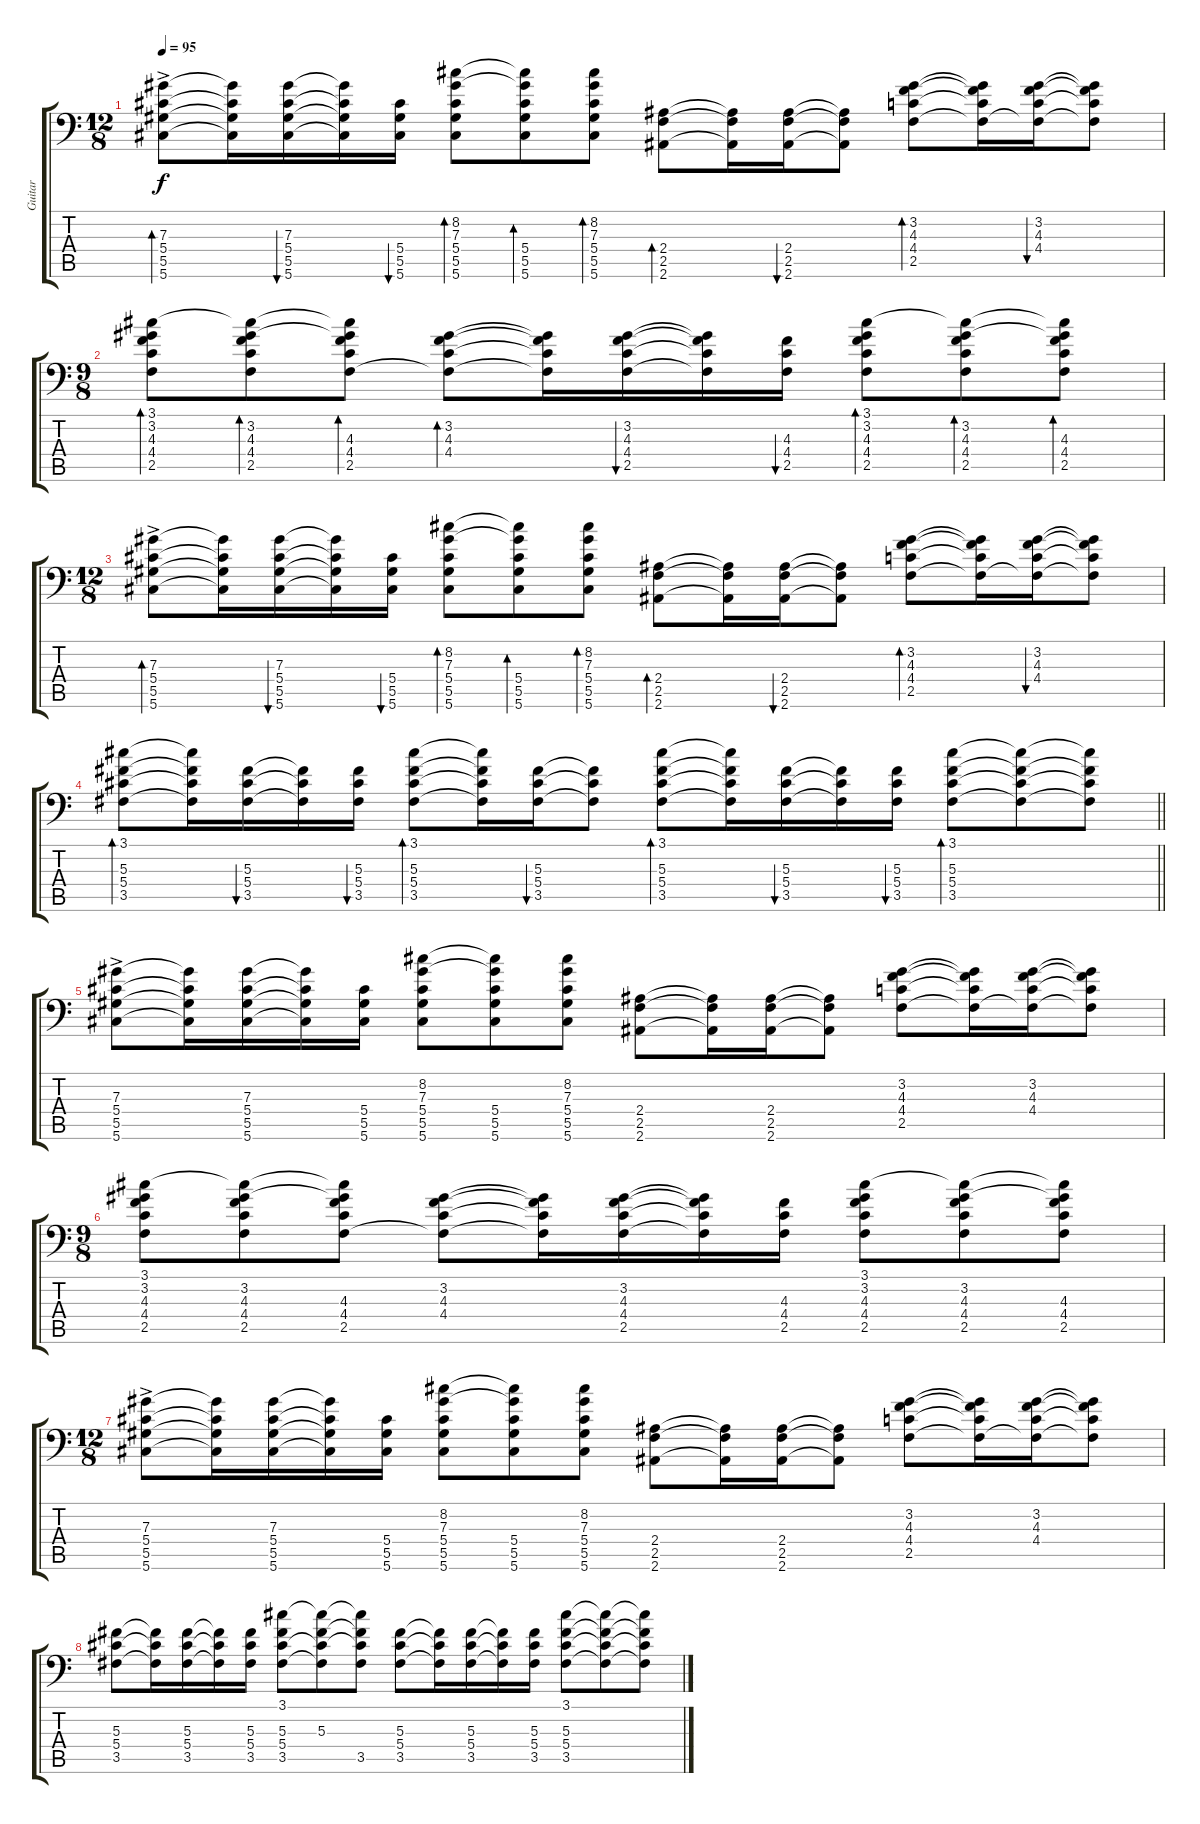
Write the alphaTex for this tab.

\track ("Guitar" "Guitar") {instrument electricguitarclean}
\staff {score tabs}
\tuning (Bb3 F3 Db3 Ab2 Eb2 Ab1) {hide}
\ts (12 8)
\tempo 95
\clef f4
\ks c
(7.3{ac} 5.4{ac} 5.5{ac} 5.6{ac}).8{bd 60 dy f instrument electricguitarclean} (7.3{t} 5.4{t} 5.5{t} 5.6{t}).16 (7.3 5.4 5.5 5.6).16{bu 60} (7.3{t} 5.4{t} 5.5{t} 5.6{t}).16 (5.4 5.5 5.6).16{bu 60} (8.2 7.3 5.4 5.5 5.6).8{bd 60} (8.2{t} 7.3{t} 5.4 5.5 5.6).8{bd 60} (8.2 7.3 5.4 5.5 5.6).8{bd 60} (2.4 2.5 2.6).8{bd 60} (2.4{t} 2.5{t} 2.6{t}).16 (2.4 2.5 2.6).16{bu 60} (2.4{t} 2.5{t} 2.6{t}).8 (3.2 4.3 4.4 2.5).8{bd 60} (3.2{t} 4.3{t} 4.4{t} 2.5{t}).16 (3.2 4.3 4.4 2.5{t}).16{bu 60} (3.2{t} 4.3{t} 4.4{t} 2.5{t}).8 |
\ts (9 8)
(3.1 3.2 4.3 4.4 2.5).8{bd 60} (3.1{t} 3.2 4.3 4.4 2.5).8{bd 60} (3.1{t} 3.2{t} 4.3 4.4 2.5).8{bd 60} (3.2 4.3 4.4 2.5{t}).8{bd 60} (3.2{t} 4.3{t} 4.4{t} 2.5{t}).16 (3.2 4.3 4.4 2.5).16{bu 60} (3.2{t} 4.3{t} 4.4{t} 2.5{t}).16 (4.3 4.4 2.5).16{bu 60} (3.1 3.2 4.3 4.4 2.5).8{bd 60} (3.1{t} 3.2 4.3 4.4 2.5).8{bd 60} (3.1{t} 3.2{t} 4.3 4.4 2.5).8{bd 60} |
\ts (12 8)
(7.3{ac} 5.4{ac} 5.5{ac} 5.6{ac}).8{bd 60} (7.3{t} 5.4{t} 5.5{t} 5.6{t}).16 (7.3 5.4 5.5 5.6).16{bu 60} (7.3{t} 5.4{t} 5.5{t} 5.6{t}).16 (5.4 5.5 5.6).16{bu 60} (8.2 7.3 5.4 5.5 5.6).8{bd 60} (8.2{t} 7.3{t} 5.4 5.5 5.6).8{bd 60} (8.2 7.3 5.4 5.5 5.6).8{bd 60} (2.4 2.5 2.6).8{bd 60} (2.4{t} 2.5{t} 2.6{t}).16 (2.4 2.5 2.6).16{bu 60} (2.4{t} 2.5{t} 2.6{t}).8 (3.2 4.3 4.4 2.5).8{bd 60} (3.2{t} 4.3{t} 4.4{t} 2.5{t}).16 (3.2 4.3 4.4 2.5{t}).16{bu 60} (3.2{t} 4.3{t} 4.4{t} 2.5{t}).8 |
\barLineRight lightlight
(3.1 5.3 5.4 3.5).8{bd 60} (3.1{t} 5.3{t} 5.4{t} 3.5{t}).16 (5.3 5.4 3.5).16{bu 60} (5.3{t} 5.4{t} 3.5{t}).16 (5.3 5.4 3.5).16{bu 60} (3.1 5.3 5.4 3.5).8{bd 60} (3.1{t} 5.3{t} 5.4{t} 3.5{t}).16 (5.3 5.4 3.5).16{bu 60} (5.3{t} 5.4{t} 3.5{t}).8 (3.1 5.3 5.4 3.5).8{bd 60} (3.1{t} 5.3{t} 5.4{t} 3.5{t}).16 (5.3 5.4 3.5).16{bu 60} (5.3{t} 5.4{t} 3.5{t}).16 (5.3 5.4 3.5).16{bu 60} (3.1 5.3 5.4 3.5).8{bd 60} (3.1{t} 5.3{t} 5.4{t} 3.5{t}).8 (3.1{t} 5.3{t} 5.4{t} 3.5{t}).8 |
\section ("" "")
(7.3{ac} 5.4{ac} 5.5{ac} 5.6{ac}).8{instrument overdrivenguitar} (7.3{t} 5.4{t} 5.5{t} 5.6{t}).16 (7.3 5.4 5.5 5.6).16 (7.3{t} 5.4{t} 5.5{t} 5.6{t}).16 (5.4 5.5 5.6).16 (8.2 7.3 5.4 5.5 5.6).8 (8.2{t} 7.3{t} 5.4 5.5 5.6).8 (8.2 7.3 5.4 5.5 5.6).8 (2.4 2.5 2.6).8 (2.4{t} 2.5{t} 2.6{t}).16 (2.4 2.5 2.6).16 (2.4{t} 2.5{t} 2.6{t}).8 (3.2 4.3 4.4 2.5).8 (3.2{t} 4.3{t} 4.4{t} 2.5{t}).16 (3.2 4.3 4.4 2.5{t}).16 (3.2{t} 4.3{t} 4.4{t} 2.5{t}).8 |
\ts (9 8)
(3.1 3.2 4.3 4.4 2.5).8 (3.1{t} 3.2 4.3 4.4 2.5).8 (3.1{t} 3.2{t} 4.3 4.4 2.5).8 (3.2 4.3 4.4 2.5{t}).8 (3.2{t} 4.3{t} 4.4{t} 2.5{t}).16 (3.2 4.3 4.4 2.5).16 (3.2{t} 4.3{t} 4.4{t} 2.5{t}).16 (4.3 4.4 2.5).16 (3.1 3.2 4.3 4.4 2.5).8 (3.1{t} 3.2 4.3 4.4 2.5).8 (3.1{t} 3.2{t} 4.3 4.4 2.5).8 |
\ts (12 8)
(7.3{ac} 5.4{ac} 5.5{ac} 5.6{ac}).8 (7.3{t} 5.4{t} 5.5{t} 5.6{t}).16 (7.3 5.4 5.5 5.6).16 (7.3{t} 5.4{t} 5.5{t} 5.6{t}).16 (5.4 5.5 5.6).16 (8.2 7.3 5.4 5.5 5.6).8 (8.2{t} 7.3{t} 5.4 5.5 5.6).8 (8.2 7.3 5.4 5.5 5.6).8 (2.4 2.5 2.6).8 (2.4{t} 2.5{t} 2.6{t}).16 (2.4 2.5 2.6).16 (2.4{t} 2.5{t} 2.6{t}).8 (3.2 4.3 4.4 2.5).8 (3.2{t} 4.3{t} 4.4{t} 2.5{t}).16 (3.2 4.3 4.4 2.5{t}).16 (3.2{t} 4.3{t} 4.4{t} 2.5{t}).8 |
(5.3 5.4 3.5).8 (5.3{t} 5.4{t} 3.5{t}).16 (5.3 5.4 3.5).16 (5.3{t} 5.4{t} 3.5{t}).16 (5.3 5.4 3.5).16 (3.1 5.3 5.4 3.5).8 (3.1{t} 5.3 5.4{t} 3.5{t}).8 (3.1{t} 5.3{t} 5.4{t} 3.5).8 (5.3 5.4 3.5).8 (5.3{t} 5.4{t} 3.5{t}).16 (5.3 5.4 3.5).16 (5.3{t} 5.4{t} 3.5{t}).16 (5.3 5.4 3.5).16 (3.1 5.3 5.4 3.5).8 (3.1{t} 5.3{t} 5.4{t} 3.5{t}).8 (3.1{t} 5.3{t} 5.4{t} 3.5{t}).8
